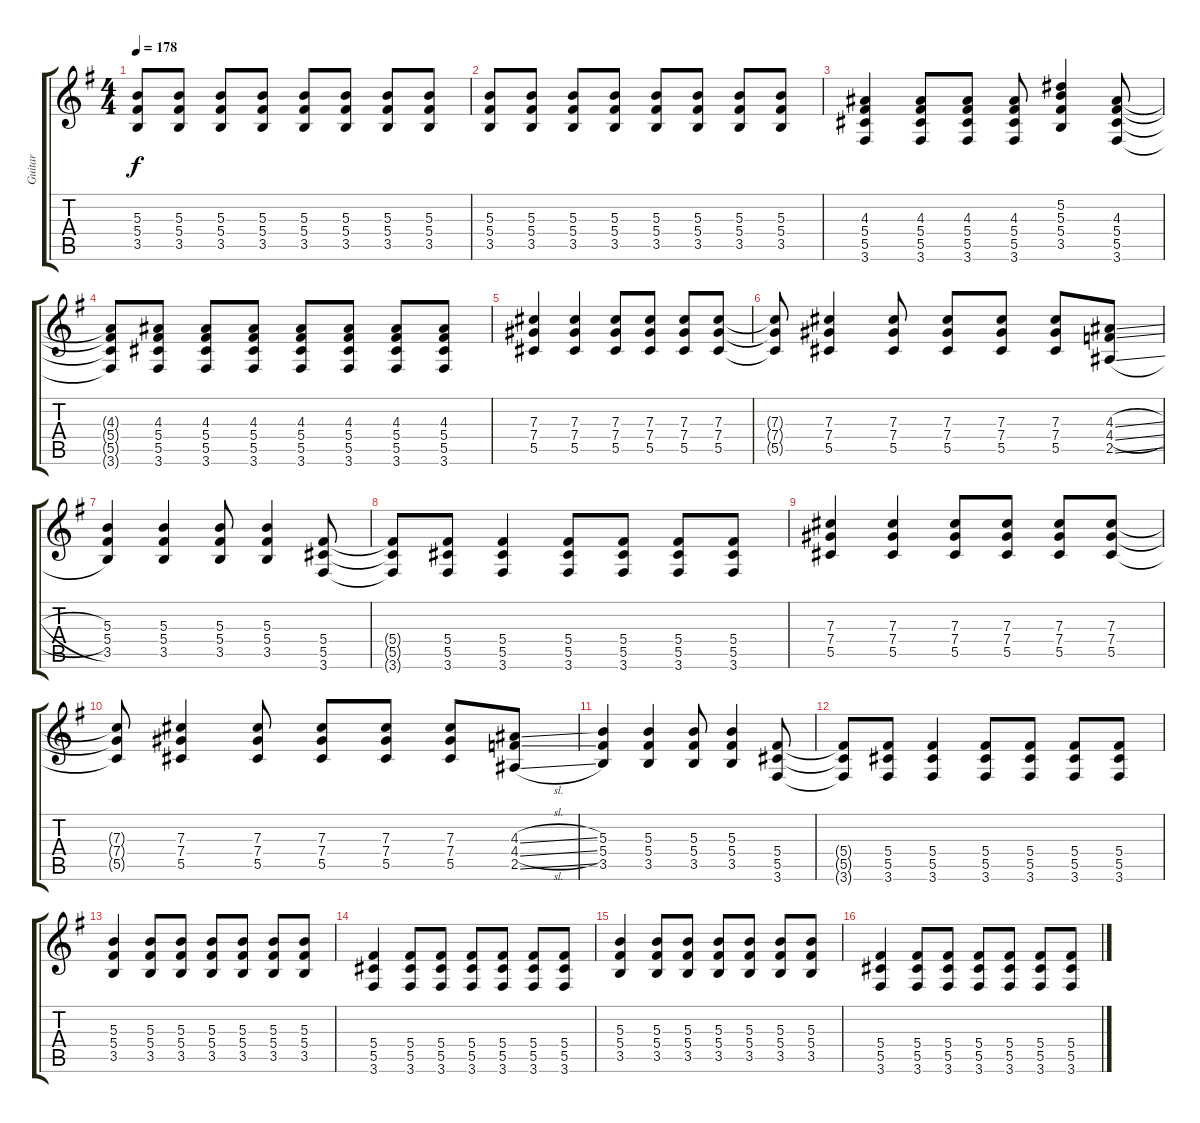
\track ("Guitar" "Guitar") {instrument distortionguitar}
\staff {score tabs}
\tuning (Eb4 Bb3 Gb3 Db3 Ab2 Eb2) {hide}
\ts (4 4)
\tempo 178
\clef g2
\ks g
(5.3 5.4 3.5).8{dy f} (5.3 5.4 3.5).8 (5.3 5.4 3.5).8 (5.3 5.4 3.5).8 (5.3 5.4 3.5).8 (5.3 5.4 3.5).8 (5.3 5.4 3.5).8 (5.3 5.4 3.5).8 |
(5.3 5.4 3.5).8 (5.3 5.4 3.5).8 (5.3 5.4 3.5).8 (5.3 5.4 3.5).8 (5.3 5.4 3.5).8 (5.3 5.4 3.5).8 (5.3 5.4 3.5).8 (5.3 5.4 3.5).8 |
(4.3 5.4 5.5 3.6).4 (4.3 5.4 5.5 3.6).8 (4.3 5.4 5.5 3.6).8 (4.3 5.4 5.5 3.6).8 (5.2 5.3 5.4 3.5).4 (4.3 5.4 5.5 3.6).8 |
(4.3{t} 5.4{t} 5.5{t} 3.6{t}).8 (4.3 5.4 5.5 3.6).8 (4.3 5.4 5.5 3.6).8 (4.3 5.4 5.5 3.6).8 (4.3 5.4 5.5 3.6).8 (4.3 5.4 5.5 3.6).8 (4.3 5.4 5.5 3.6).8 (4.3 5.4 5.5 3.6).8 |
(7.3 7.4 5.5).4 (7.3 7.4 5.5).4 (7.3 7.4 5.5).8 (7.3 7.4 5.5).8 (7.3 7.4 5.5).8 (7.3 7.4 5.5).8 |
(7.3{t} 7.4{t} 5.5{t}).8 (7.3 7.4 5.5).4 (7.3 7.4 5.5).8 (7.3 7.4 5.5).8 (7.3 7.4 5.5).8 (7.3 7.4 5.5).8 (4.3{sl} 4.4{sl} 2.5{sl}).8 |
(5.3 5.4 3.5).4 (5.3 5.4 3.5).4 (5.3 5.4 3.5).8 (5.3 5.4 3.5).4 (5.4 5.5 3.6).8 |
(5.4{t} 5.5{t} 3.6{t}).8 (5.4 5.5 3.6).8 (5.4 5.5 3.6).4 (5.4 5.5 3.6).8 (5.4 5.5 3.6).8 (5.4 5.5 3.6).8 (5.4 5.5 3.6).8 |
(7.3 7.4 5.5).4 (7.3 7.4 5.5).4 (7.3 7.4 5.5).8 (7.3 7.4 5.5).8 (7.3 7.4 5.5).8 (7.3 7.4 5.5).8 |
(7.3{t} 7.4{t} 5.5{t}).8 (7.3 7.4 5.5).4 (7.3 7.4 5.5).8 (7.3 7.4 5.5).8 (7.3 7.4 5.5).8 (7.3 7.4 5.5).8 (4.3{sl} 4.4{sl} 2.5{sl}).8 |
(5.3 5.4 3.5).4 (5.3 5.4 3.5).4 (5.3 5.4 3.5).8 (5.3 5.4 3.5).4 (5.4 5.5 3.6).8 |
(5.4{t} 5.5{t} 3.6{t}).8 (5.4 5.5 3.6).8 (5.4 5.5 3.6).4 (5.4 5.5 3.6).8 (5.4 5.5 3.6).8 (5.4 5.5 3.6).8 (5.4 5.5 3.6).8 |
(5.3 5.4 3.5).4 (5.3 5.4 3.5).8 (5.3 5.4 3.5).8 (5.3 5.4 3.5).8 (5.3 5.4 3.5).8 (5.3 5.4 3.5).8 (5.3 5.4 3.5).8 |
(5.4 5.5 3.6).4 (5.4 5.5 3.6).8 (5.4 5.5 3.6).8 (5.4 5.5 3.6).8 (5.4 5.5 3.6).8 (5.4 5.5 3.6).8 (5.4 5.5 3.6).8 |
(5.3 5.4 3.5).4 (5.3 5.4 3.5).8 (5.3 5.4 3.5).8 (5.3 5.4 3.5).8 (5.3 5.4 3.5).8 (5.3 5.4 3.5).8 (5.3 5.4 3.5).8 |
(5.4 5.5 3.6).4 (5.4 5.5 3.6).8 (5.4 5.5 3.6).8 (5.4 5.5 3.6).8 (5.4 5.5 3.6).8 (5.4 5.5 3.6).8 (5.4 5.5 3.6).8
